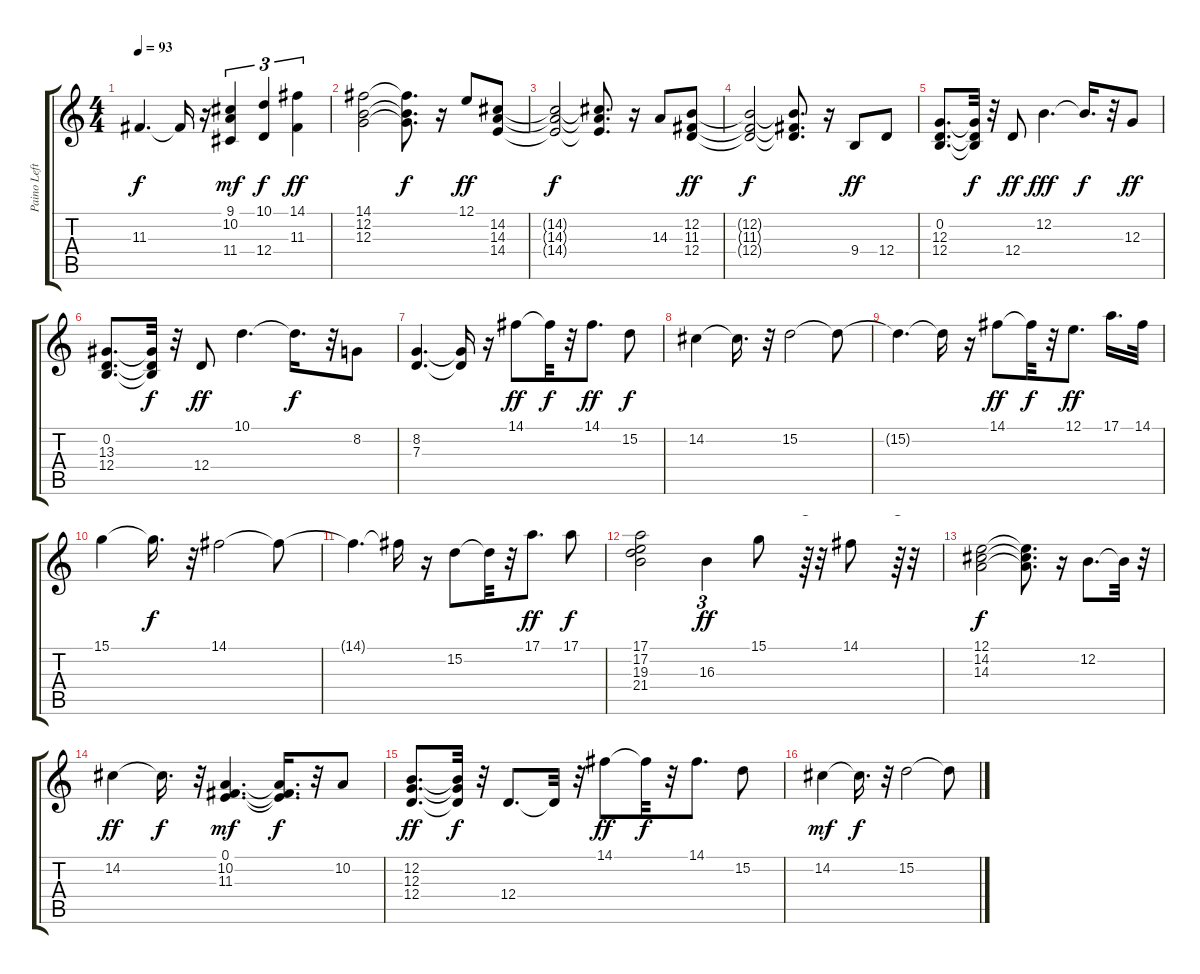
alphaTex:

\track ("Paino Left Hand" "Paino Left") {instrument acousticgrandpiano}
\staff {score tabs}
\tuning (E4 B3 G3 D3 A2 E2) {hide}
\ts (4 4)
\tempo 93
\clef g2
\ks c
11.3{t}.4{d dy f} 11.3{t}.16 r.16 (9.1 10.2 11.4).4{tu (3 2) dy mf} (10.1 12.4).4{tu (3 2) dy f} (14.1 11.3).4{tu (3 2) dy ff} |
(14.1 12.2 12.3).2 (14.1{t} 12.2{t} 12.3{t}).8{d dy f} r.16 12.1.8{dy ff} (14.2 14.3 14.4).8 |
(14.2{t} 14.3{t} 14.4{t}).2{dy f} (14.2{t} 14.3{t} 14.4{t}).8{d} r.16 14.3.8 (12.2 11.3 12.4).8{dy ff} |
(12.2{t} 11.3{t} 12.4{t}).2{dy f} (12.2{t} 11.3{t} 12.4{t}).8{d} r.16 9.4.8{dy ff} 12.4.8 |
(0.2 12.3 12.4).8{d} (0.2{t} 12.3{t} 12.4{t}).32{dy f} r.32 12.4.8{dy ff} 12.2.4{d dy fff} 12.2{t}.16{d dy f} r.32 12.3.8{dy ff} |
(0.2 13.3 12.4).8{d} (0.2{t} 13.3{t} 12.4{t}).32{dy f} r.32 12.4.8{dy ff} 10.1.4{d} 10.1{t}.16{d dy f} r.32 8.2.8 |
(8.2 7.3).4{d} (8.2{t} 7.3{t}).16 r.16 14.1.8{dy ff} 14.1{t}.32{dy f} r.32 14.1.8{d dy ff} 15.2.8{dy f} |
14.2.4 14.2{t}.16{d} r.32 15.2.2 15.2{t}.8 |
15.2{t}.4{d} 15.2{t}.16 r.16 14.1.8{dy ff} 14.1{t}.32{dy f} r.32 12.1.8{d dy ff} 17.1.16{d} 14.1.32 |
15.1.4 15.1{t}.16{d dy f} r.32 14.1.2 14.1{t}.8 |
14.1{t}.4{d} 14.1{t}.16 r.16 15.2.8 15.2{t}.32 r.32 17.1.8{d dy ff} 17.1.8{dy f} |
(17.1 17.2 19.3 21.4).2 16.3.4{tu (3 2) dy ff} 15.1.8 r.64{tu (3 2)} r.32 14.1.8 r.64{tu (3 2)} r.32 |
(12.1 14.2 14.3).2{dy f} (12.1{t} 14.2{t} 14.3{t}).8{d} r.16 12.2.8{d} 12.2{t}.32 r.32 |
14.2.4{dy ff} 14.2{t}.16{d dy f} r.32 (0.1 10.2 11.3).4{d dy mf} (0.1{t} 10.2{t} 11.3{t}).16{d dy f} r.32 10.2.8 |
(12.2 12.3 12.4).8{d dy ff} (12.2{t} 12.3{t} 12.4{t}).32{dy f} r.32 12.4.8{d} 12.4{t}.32 r.32 14.1.8{dy ff} 14.1{t}.32{dy f} r.32 14.1.8{d} 15.2.8 |
14.2.4{dy mf} 14.2{t}.16{d dy f} r.32 15.2.2 15.2{t}.8
